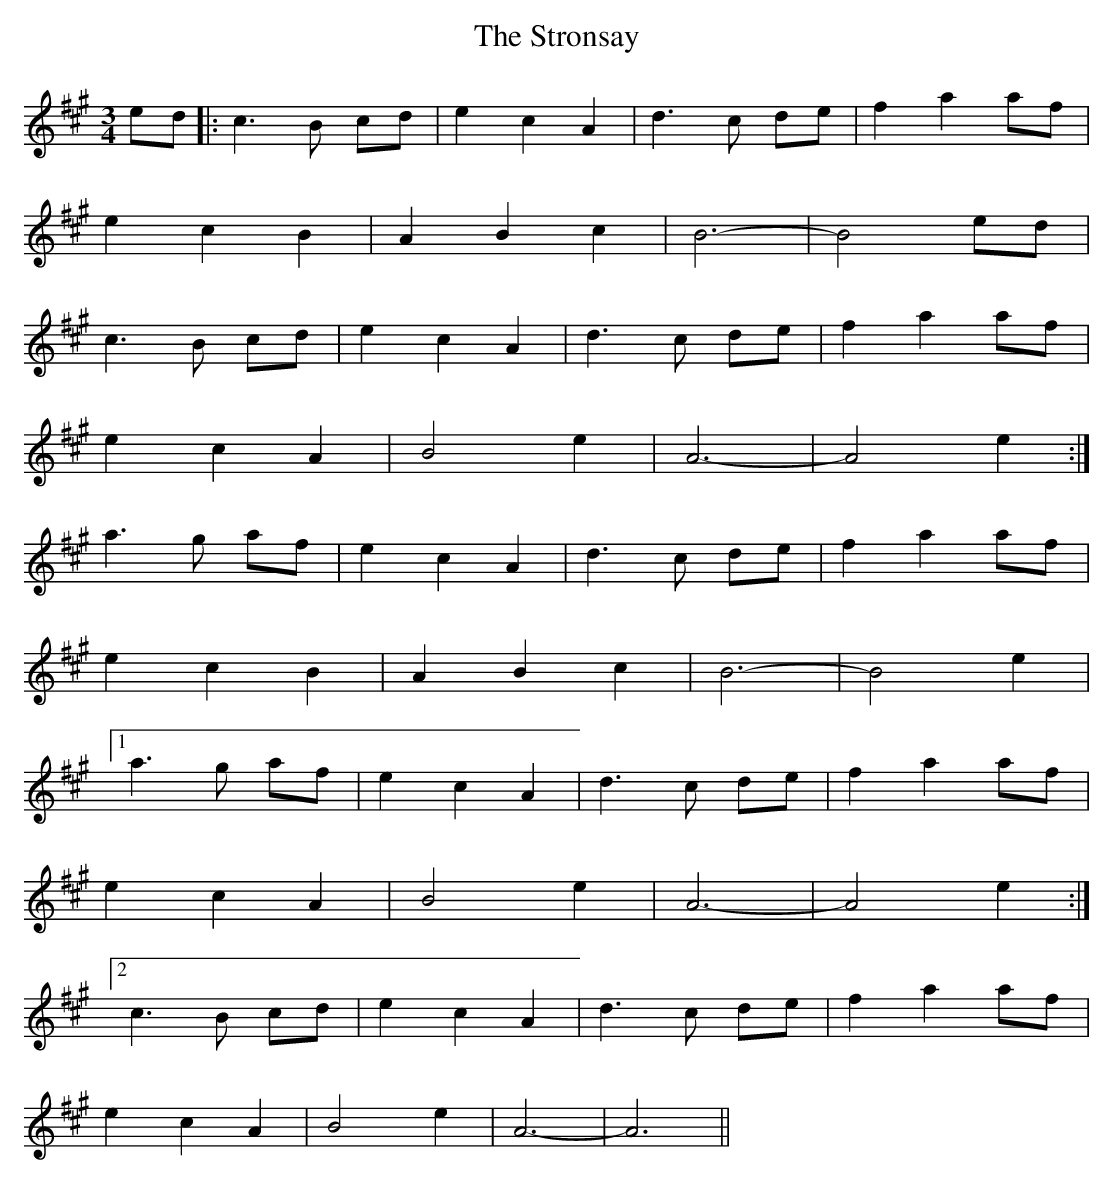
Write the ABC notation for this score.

X:1
T: The Stronsay
M: 3/4
L: 1/8
K: Amaj
ed|:c3B cd|e2 c2 A2|d3c de|f2 a2 af|
e2 c2 B2|A2 B2 c2|B6-|B4 ed|
c3 B cd|e2 c2 A2|d3 c de|f2 a2 af|
e2 c2 A2|B4 e2|A6-|A4 e2:|
a3g af|e2 c2 A2|d3c de|f2 a2 af|
e2 c2 B2|A2 B2 c2|B6-|B4 e2|
[1 a3g af|e2 c2 A2|d3c de|f2 a2 af|
e2 c2 A2|B4 e2|A6-|A4 e2:|
[2 c3B cd|e2 c2 A2|d3c de|f2 a2 af|
e2 c2 A2|B4 e2|A6-|A6||
